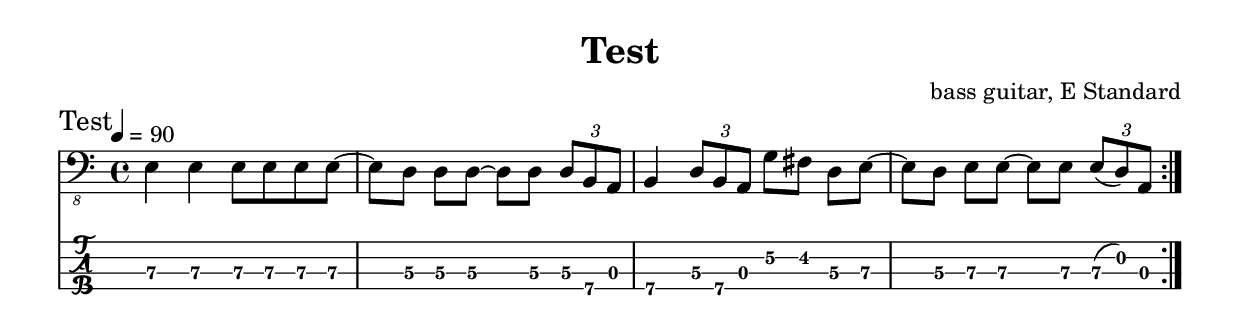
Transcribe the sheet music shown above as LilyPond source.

\version "2.24.3"
\language "english"

\header {
  title    = "Test"
  arranger = "bass guitar, E Standard"
}

tuning = #bass-tuning
xtempo = 90

% zaa = \relative c, { e8.\2[e16\2] e8.\2[e16\2] e8.\2[e16\2] \tuplet 3/2 { g8\2(e\2) c\3 } } % 222222 523
% zab = \relative c, { c8.\3[c16\3] c8.\3[c16\3] c8.\3[c16\3] c8.\3[a16\3] } % 33333330
% zac = \relative c, { b8.\3[b16\3] b8.\3[b16\3] d8.\2[b16\3] d8.\2[d16\2] } % 22220200
% zad = \relative c, { e8.\2[d16\2] d8.\2[e16\2] ~ e8.\2[e16\2] e4\2\staccato }
zbm = \relative c, { e4\3 e\3 e8\3 e\3 e\3 e\3 } % 
zbp = \relative c, { e8\4[d\3] d\3[d\3] ~ d\3[d\3] \tuplet 3/2 { d8\3 b\4 a\3 } } % 75555 570
zbn = \relative c, { b4\4 \tuplet 3/2 { d8\3 b\4 a\3 } g'8\2[fs\2] d\3[e\3] } % 7 070 4507
zbx = \relative c, { e8\3[d\3] e\3[e\3] ~ e\3[e\3] } % 75777
zbr = \relative c, { \zbx \tuplet 3/2 { e8\3(d\2) a\3 } } % 700

music = {
  \tempo 4 = \xtempo
  \section
  \sectionLabel "Test"
  %\zaa ~ \zab | \zac | \zad |
  \repeat volta 4 { \zbm ~ \zbp | \zbn ~ \zbr | }
}

\score {
  <<
    \new Staff {
      \clef "bass_8"
      \key c \major
      \time 4/4
      \music
    }
    \new TabStaff {
      \set Staff.stringTunings = \tuning
      \music
    }
  >>
  \layout {
    \context {
      \Voice
      \omit StringNumber
    }
    indent = 0.0
  }
}
\score {
  \unfoldRepeats
  \music
  \midi {
    \set Staff.midiInstrument = "electric bass (finger)"
  }
}
